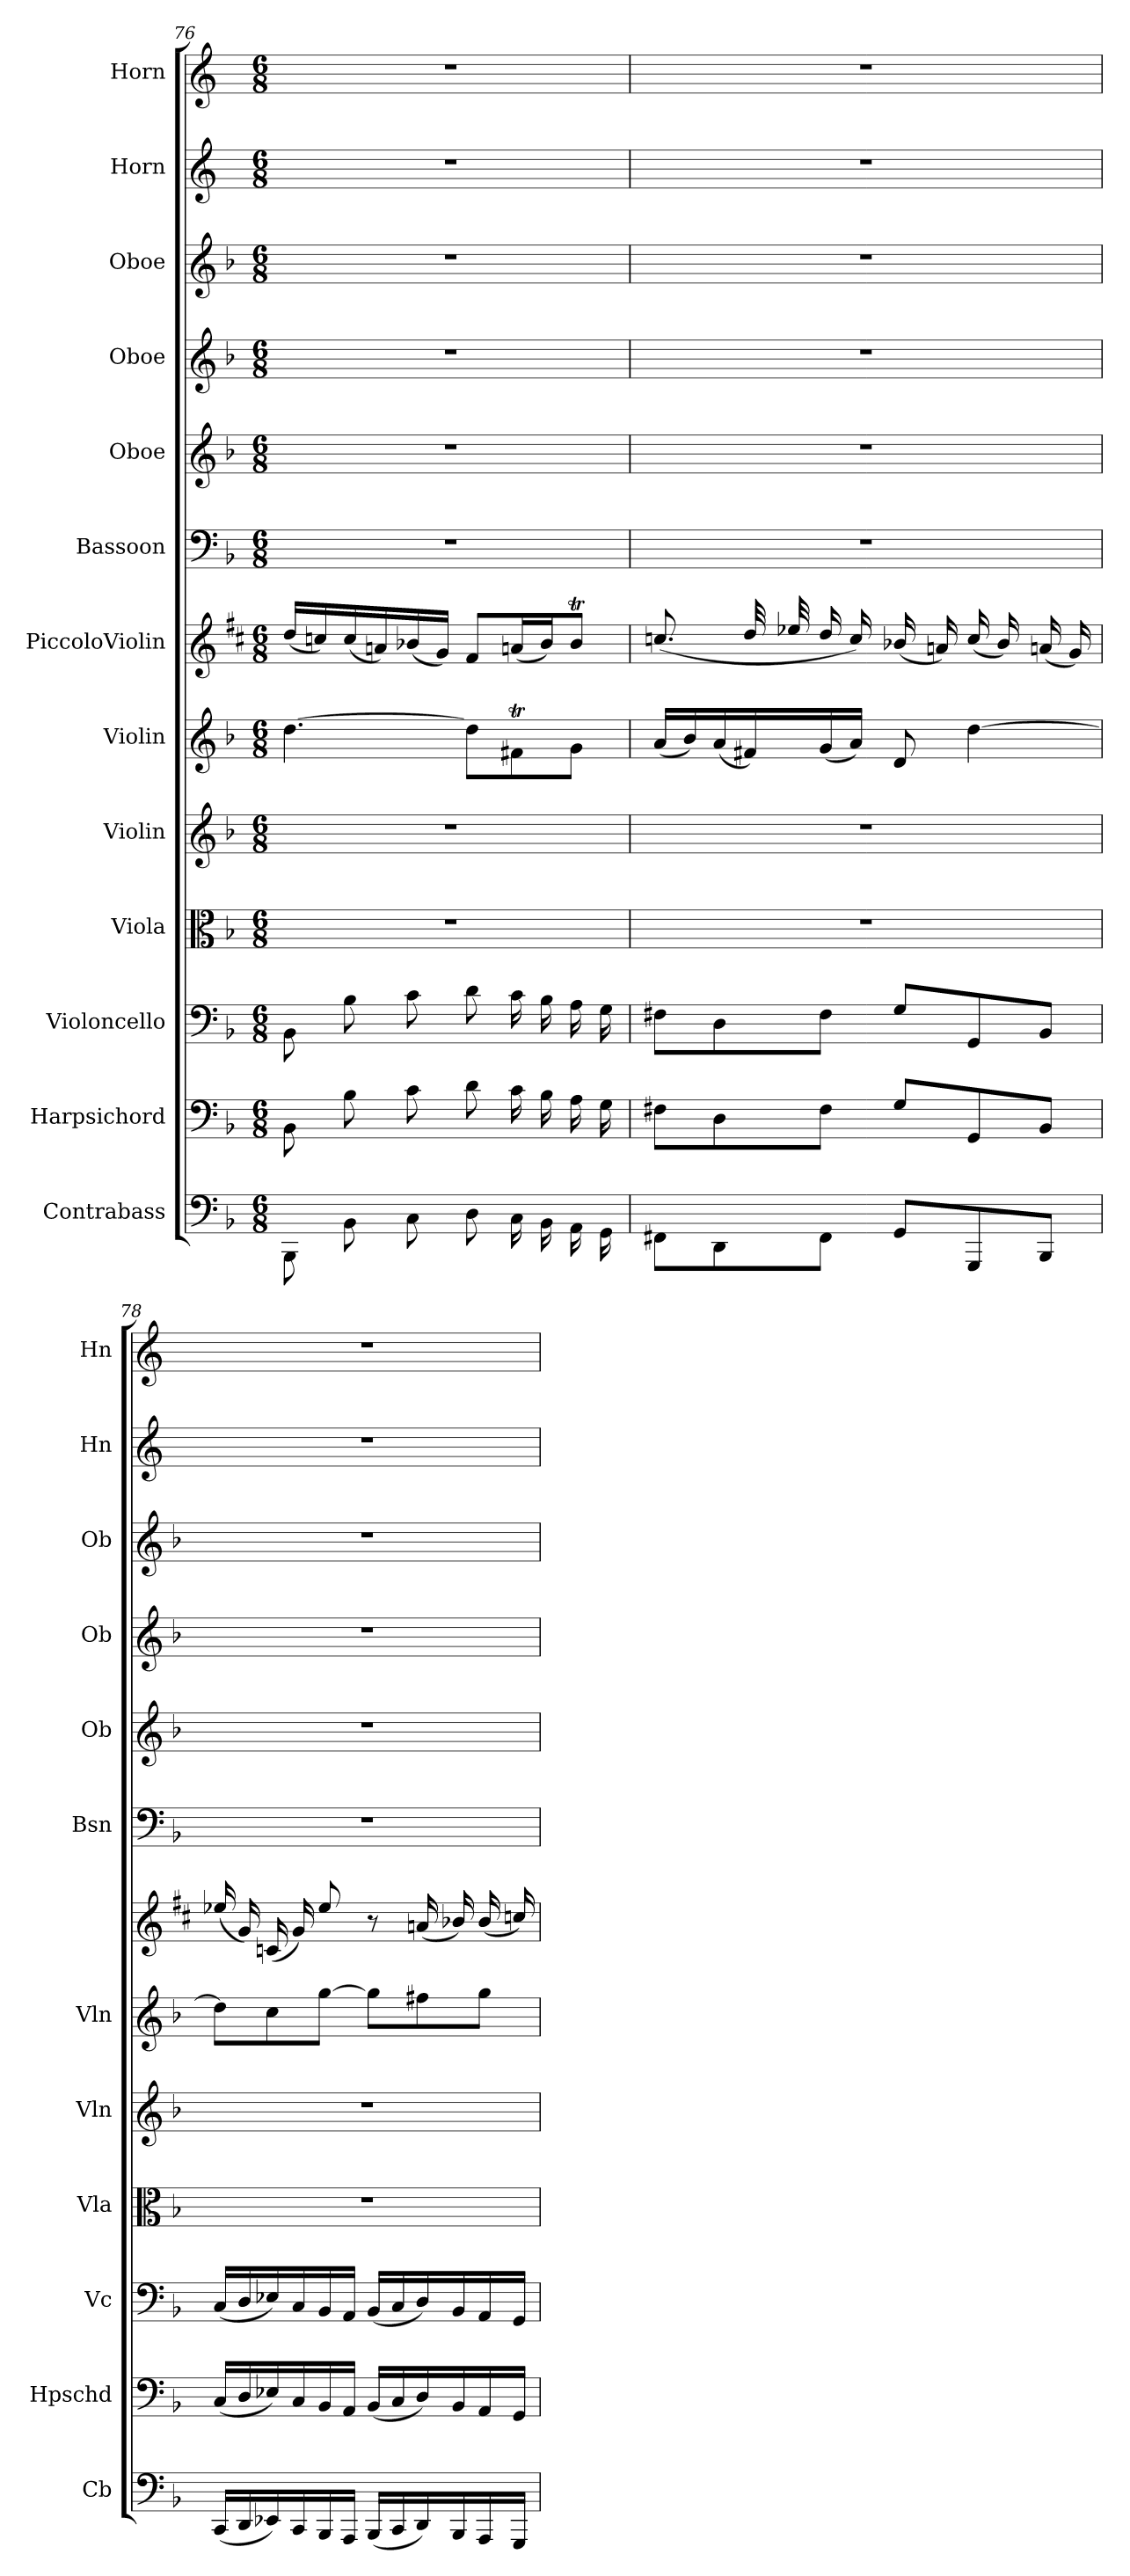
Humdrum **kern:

**kern	**kern	**kern	**kern	**kern	**kern	**kern	**kern	**kern	**kern	**kern	**kern	**kern
*part13	*part12	*part11	*part10	*part9	*part8	*part7	*part6	*part5	*part4	*part3	*part2	*part1
*staff13	*staff12	*staff11	*staff10	*staff9	*staff8	*staff7	*staff6	*staff5	*staff4	*staff3	*staff2	*staff1
*I"Contrabass	*I"Harpsichord	*I"Violoncello	*I"Viola	*I"Violin	*I"Violin	*I"PiccoloViolin	*I"Bassoon	*I"Oboe	*I"Oboe	*I"Oboe	*I"Horn	*I"Horn
*I'Cb	*I'Hpschd	*I'Vc	*I'Vla	*I'Vln	*I'Vln	*	*I'Bsn	*I'Ob	*I'Ob	*I'Ob	*I'Hn	*I'Hn
*clefF4	*clefF4	*clefF4	*clefC3	*clefG2	*clefG2	*clefG2	*clefF4	*clefG2	*clefG2	*clefG2	*clefG2	*clefG2
*k[b-]	*k[b-]	*k[b-]	*k[b-]	*k[b-]	*k[b-]	*k[f#c#]	*k[b-]	*k[b-]	*k[b-]	*k[b-]	*k[]	*k[]
*M6/8	*M6/8	*M6/8	*M6/8	*M6/8	*M6/8	*M6/8	*M6/8	*M6/8	*M6/8	*M6/8	*M6/8	*M6/8
=76	=76	=76	=76	=76	=76	=76	=76	=76	=76	=76	=76	=76
8BBB-\	8BB-\	8BB-\	2.r	2.r	[4.dd\	(16dd/LL	2.r	2.r	2.r	2.r	2.r	2.r
.	.	.	.	.	.	16ccn/)	.	.	.	.	.	.
8BB-\	8B-\	8B-\	.	.	.	(16cc/	.	.	.	.	.	.
.	.	.	.	.	.	16an/)	.	.	.	.	.	.
8C\	8c\	8c\	.	.	.	(16b-X/	.	.	.	.	.	.
.	.	.	.	.	.	16g/JJ)	.	.	.	.	.	.
8D\	8d\	8d\	.	.	8dd\L]	8f#/L	.	.	.	.	.	.
16C\	16c\	16c\	.	.	8f#Xt\	(16an/L	.	.	.	.	.	.
16BB-\	16B-\	16B-\	.	.	.	16b-/J)	.	.	.	.	.	.
16AA\	16A\	16A\	.	.	8g\J	8b-T/J	.	.	.	.	.	.
16GG\	16G\	16G\	.	.	.	.	.	.	.	.	.	.
=77	=77	=77	=77	=77	=77	=77	=77	=77	=77	=77	=77	=77
8FF#X\L	8F#X\L	8F#X\L	2.r	2.r	(16a/LL	(8.ccn/	2.r	2.r	2.r	2.r	2.r	2.r
.	.	.	.	.	16b-/)	.	.	.	.	.	.	.
8DD\	8D\	8D\	.	.	(16a/	.	.	.	.	.	.	.
.	.	.	.	.	16f#X/)	32dd/	.	.	.	.	.	.
.	.	.	.	.	.	32ee-X/	.	.	.	.	.	.
8FF#\J	8F#\J	8F#\J	.	.	(16g/	16dd/	.	.	.	.	.	.
.	.	.	.	.	16a/JJ)	16cc/)	.	.	.	.	.	.
8GG/L	8G/L	8G/L	.	.	8d/	(16b-X/	.	.	.	.	.	.
.	.	.	.	.	.	16an/)	.	.	.	.	.	.
8GGG/	8GG/	8GG/	.	.	[4dd\	(16cc/	.	.	.	.	.	.
.	.	.	.	.	.	16b-/)	.	.	.	.	.	.
8BBB-/J	8BB-/J	8BB-/J	.	.	.	(16an/	.	.	.	.	.	.
.	.	.	.	.	.	16g/)	.	.	.	.	.	.
=78	=78	=78	=78	=78	=78	=78	=78	=78	=78	=78	=78	=78
(16CC/LL	(16C/LL	(16C/LL	2.r	2.r	8dd\L]	(16ee-X/	2.r	2.r	2.r	2.r	2.r	2.r
16DD/	16D/	16D/	.	.	.	16g/)	.	.	.	.	.	.
16EE-X/)	16E-X/)	16E-X/)	.	.	8cc\	(16cn/	.	.	.	.	.	.
16CC/	16C/	16C/	.	.	.	16g/)	.	.	.	.	.	.
16BBB-/	16BB-/	16BB-/	.	.	[8gg\J	8ee-/	.	.	.	.	.	.
16AAA/JJ	16AA/JJ	16AA/JJ	.	.	.	.	.	.	.	.	.	.
(16BBB-/LL	(16BB-/LL	(16BB-/LL	.	.	8gg\L]	8r	.	.	.	.	.	.
16CC/	16C/	16C/	.	.	.	.	.	.	.	.	.	.
16DD/)	16D/)	16D/)	.	.	8ff#X\	(16an/	.	.	.	.	.	.
16BBB-/	16BB-/	16BB-/	.	.	.	16b-X/)	.	.	.	.	.	.
16AAA/	16AA/	16AA/	.	.	8gg\J	(16b-/	.	.	.	.	.	.
16GGG/JJ	16GG/JJ	16GG/JJ	.	.	.	16ccn/)	.	.	.	.	.	.
=	=	=	=	=	=	=	=	=	=	=	=	=
*-	*-	*-	*-	*-	*-	*-	*-	*-	*-	*-	*-	*-
